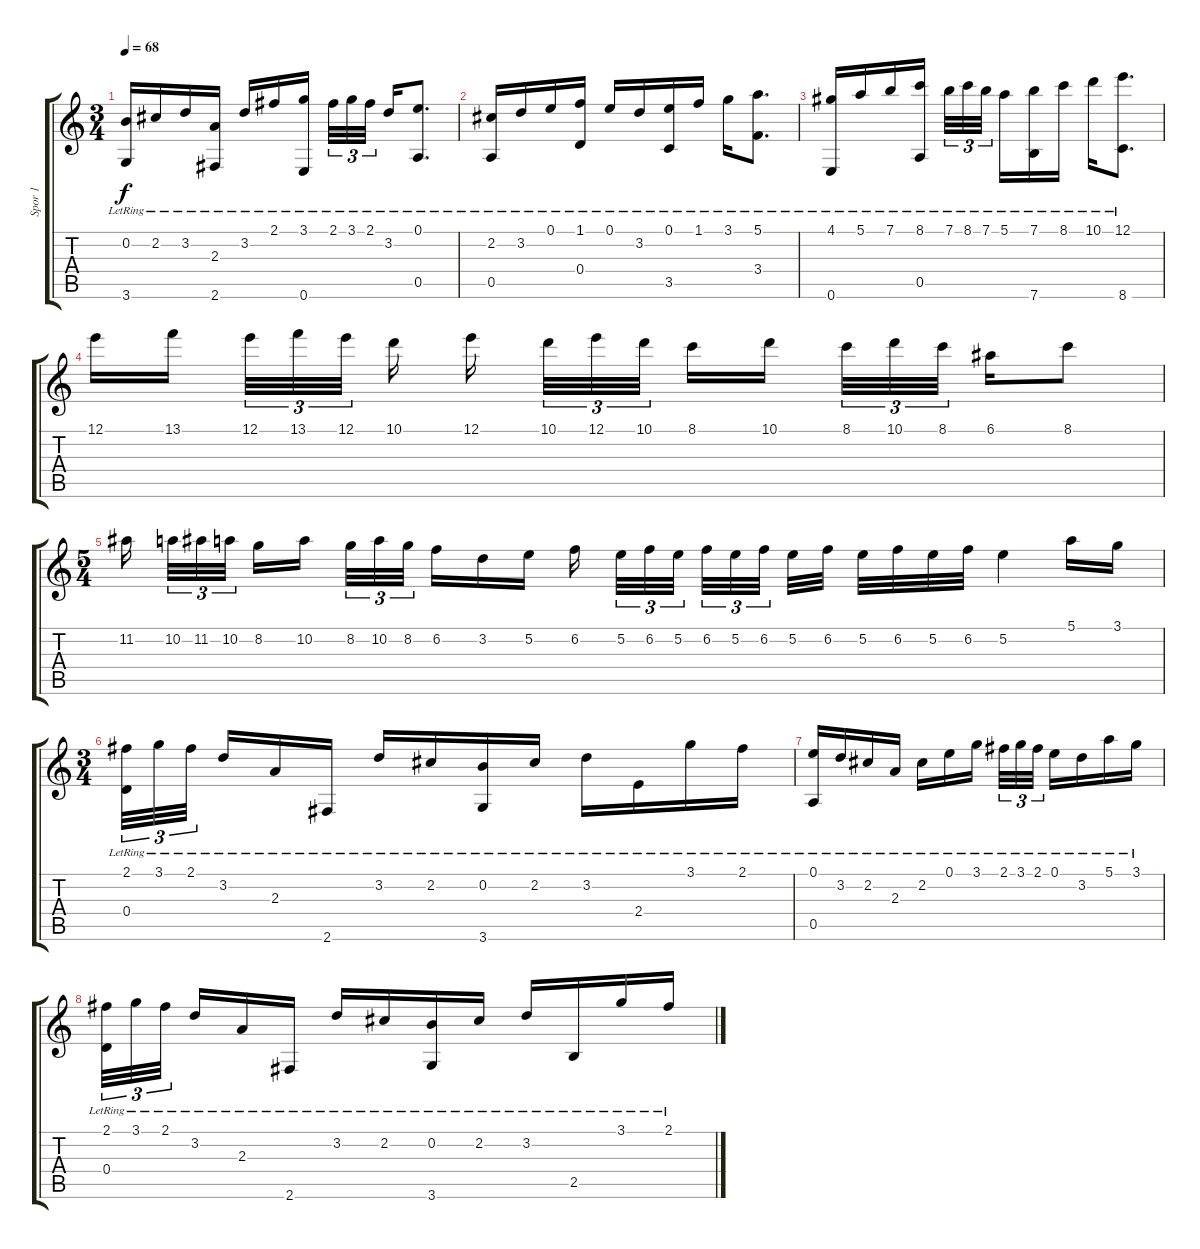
\track ("Spor 1" "Spor 1") {instrument acousticguitarnylon}
\staff {score tabs}
\tuning (E4 B3 G3 D3 A2 E2) {hide}
\ts (3 4)
\tempo 68
\clef g2
\ks c
(0.2{lr} 3.6{lr}).16{dy f} 2.2{lr}.16 3.2{lr}.16 (2.3 2.6{lr}).16 3.2{lr}.16 2.1{lr}.16 (3.1{lr} 0.6{lr}).16{beam splitsecondary} 2.1{lr}.32{tu (3 2)} 3.1{lr}.32{tu (3 2)} 2.1{lr}.32{tu (3 2)} 3.2{lr}.16 (0.1{lr} 0.5).8{d} |
(2.2{lr} 0.5{lr}).16 3.2{lr}.16 0.1{lr}.16 (1.1{lr} 0.4{lr}).16 0.1{lr}.16 3.2{lr}.16 (0.1{lr} 3.5{lr}).16 1.1{lr}.16 3.1{lr}.16 (5.1{lr} 3.4).8{d} |
(4.1{lr} 0.6{lr}).16 5.1{lr}.16 7.1{lr}.16 (8.1{lr} 0.5{lr}).16 7.1{lr}.32{tu (3 2)} 8.1{lr}.32{tu (3 2)} 7.1{lr}.32{tu (3 2) beam splitsecondary} 5.1{lr}.16 (7.1{lr} 7.6{lr}).16 8.1{lr}.16 10.1{lr}.16 (12.1{lr} 8.6{lr}).8{d} |
12.1.16 13.1.16{beam splitsecondary} 12.1.32{tu (3 2)} 13.1.32{tu (3 2)} 12.1.32{tu (3 2) beam splitsecondary} 10.1.16 12.1.16{beam splitsecondary} 10.1.32{tu (3 2)} 12.1.32{tu (3 2)} 10.1.32{tu (3 2) beam splitsecondary} 8.1.16 10.1.16 8.1.32{tu (3 2)} 10.1.32{tu (3 2)} 8.1.32{tu (3 2) beam splitsecondary} 6.1.16 8.1.8 |
\ts (5 4)
11.2.16{beam splitsecondary} 10.2.32{tu (3 2)} 11.2.32{tu (3 2)} 10.2.32{tu (3 2) beam splitsecondary} 8.2.16 10.2.16 8.2.32{tu (3 2)} 10.2.32{tu (3 2)} 8.2.32{tu (3 2) beam splitsecondary} 6.2.16 3.2.16 5.2.16 6.2.16{beam splitsecondary} 5.2.32{tu (3 2)} 6.2.32{tu (3 2)} 5.2.32{tu (3 2) beam splitsecondary} 6.2.32{tu (3 2)} 5.2.32{tu (3 2)} 6.2.32{tu (3 2) beam splitsecondary} 5.2.32 6.2.32 5.2.32 6.2.32 5.2.32 6.2.32 5.2.4 5.1.16 3.1.16 |
\ts (3 4)
(2.1{lr} 0.4{lr}).32{tu (3 2)} 3.1{lr}.32{tu (3 2)} 2.1{lr}.32{tu (3 2) beam splitsecondary} 3.2{lr}.16 2.3{lr}.16 2.6{lr}.16 3.2{lr}.16 2.2{lr}.16 (0.2{lr} 3.6{lr}).16 2.2{lr}.16 3.2{lr}.16 2.4{lr}.16 3.1{lr}.16 2.1{lr}.16 |
(0.1{lr} 0.5{lr}).16 3.2{lr}.16 2.2{lr}.16 2.3{lr}.16 2.2{lr}.16 0.1{lr}.16 3.1{lr}.16{beam splitsecondary} 2.1{lr}.32{tu (3 2)} 3.1{lr}.32{tu (3 2)} 2.1{lr}.32{tu (3 2)} 0.1{lr}.16 3.2{lr}.16 5.1{lr}.16 3.1{lr}.16 |
(2.1{lr} 0.4{lr}).32{tu (3 2)} 3.1{lr}.32{tu (3 2)} 2.1{lr}.32{tu (3 2) beam splitsecondary} 3.2{lr}.16 2.3{lr}.16 2.6{lr}.16 3.2{lr}.16 2.2{lr}.16 (0.2{lr} 3.6{lr}).16 2.2{lr}.16 3.2{lr}.16 2.5{lr}.16 3.1{lr}.16 2.1{lr}.16
